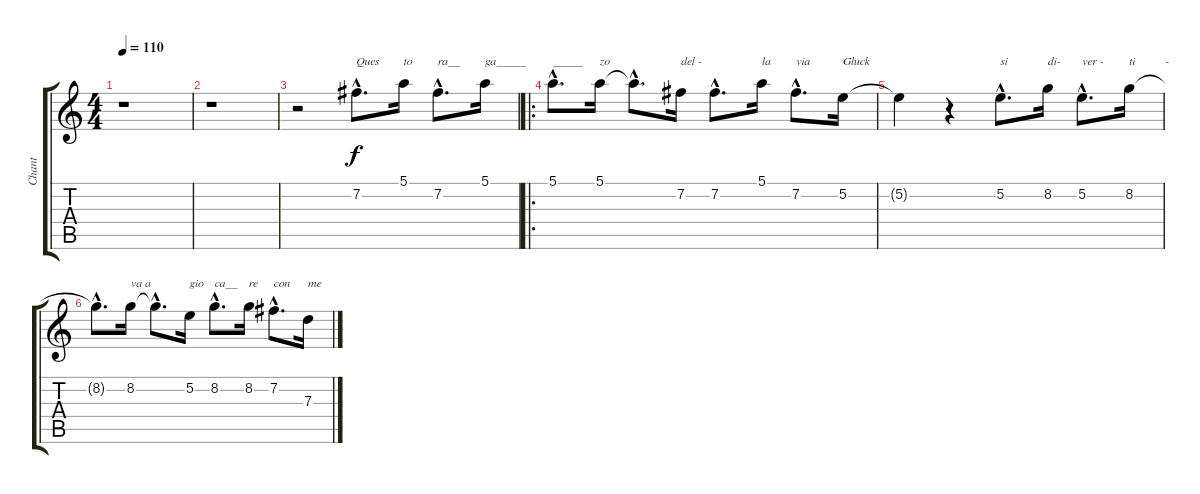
\track ("Chant" "Chant") {instrument electricguitarjazz}
\staff {score tabs}
\tuning (E4 B3 G3 D3 A2 E2) {hide}
\ts (4 4)
\tempo 110
\clef g2
\ks c
r.1{dy f instrument electricguitarjazz} |
r.1 |
r.2 7.2{hac}.8{d txt "Ques"} 5.1.16{txt "to"} 7.2{hac}.8{d txt "ra__"} 5.1.16{txt "ga_____"} |
\ro
5.1{hac}.8{d txt "_____"} 5.1.16{txt "zo"} 5.1{hac t}.8{d} 7.2.16{txt "del -"} 7.2{hac}.8{d} 5.1.16{txt "la"} 7.2{hac}.8{d txt "via"} 5.2.16{txt "Gluck"} |
5.2{t}.4 r.4 5.2{hac}.8{d txt "si"} 8.2.16{txt "di-"} 5.2{hac}.8{d txt "ver -"} 8.2.16{txt "ti          -"} |
8.2{hac t}.8{d} 8.2.16{txt "va a"} 8.2{hac t}.8{d} 5.2.16{txt "gio"} 8.2{hac}.8{d txt "ca__"} 8.2.16{txt "re"} 7.2{hac}.8{d txt "con"} 7.3.16{txt "me"}
